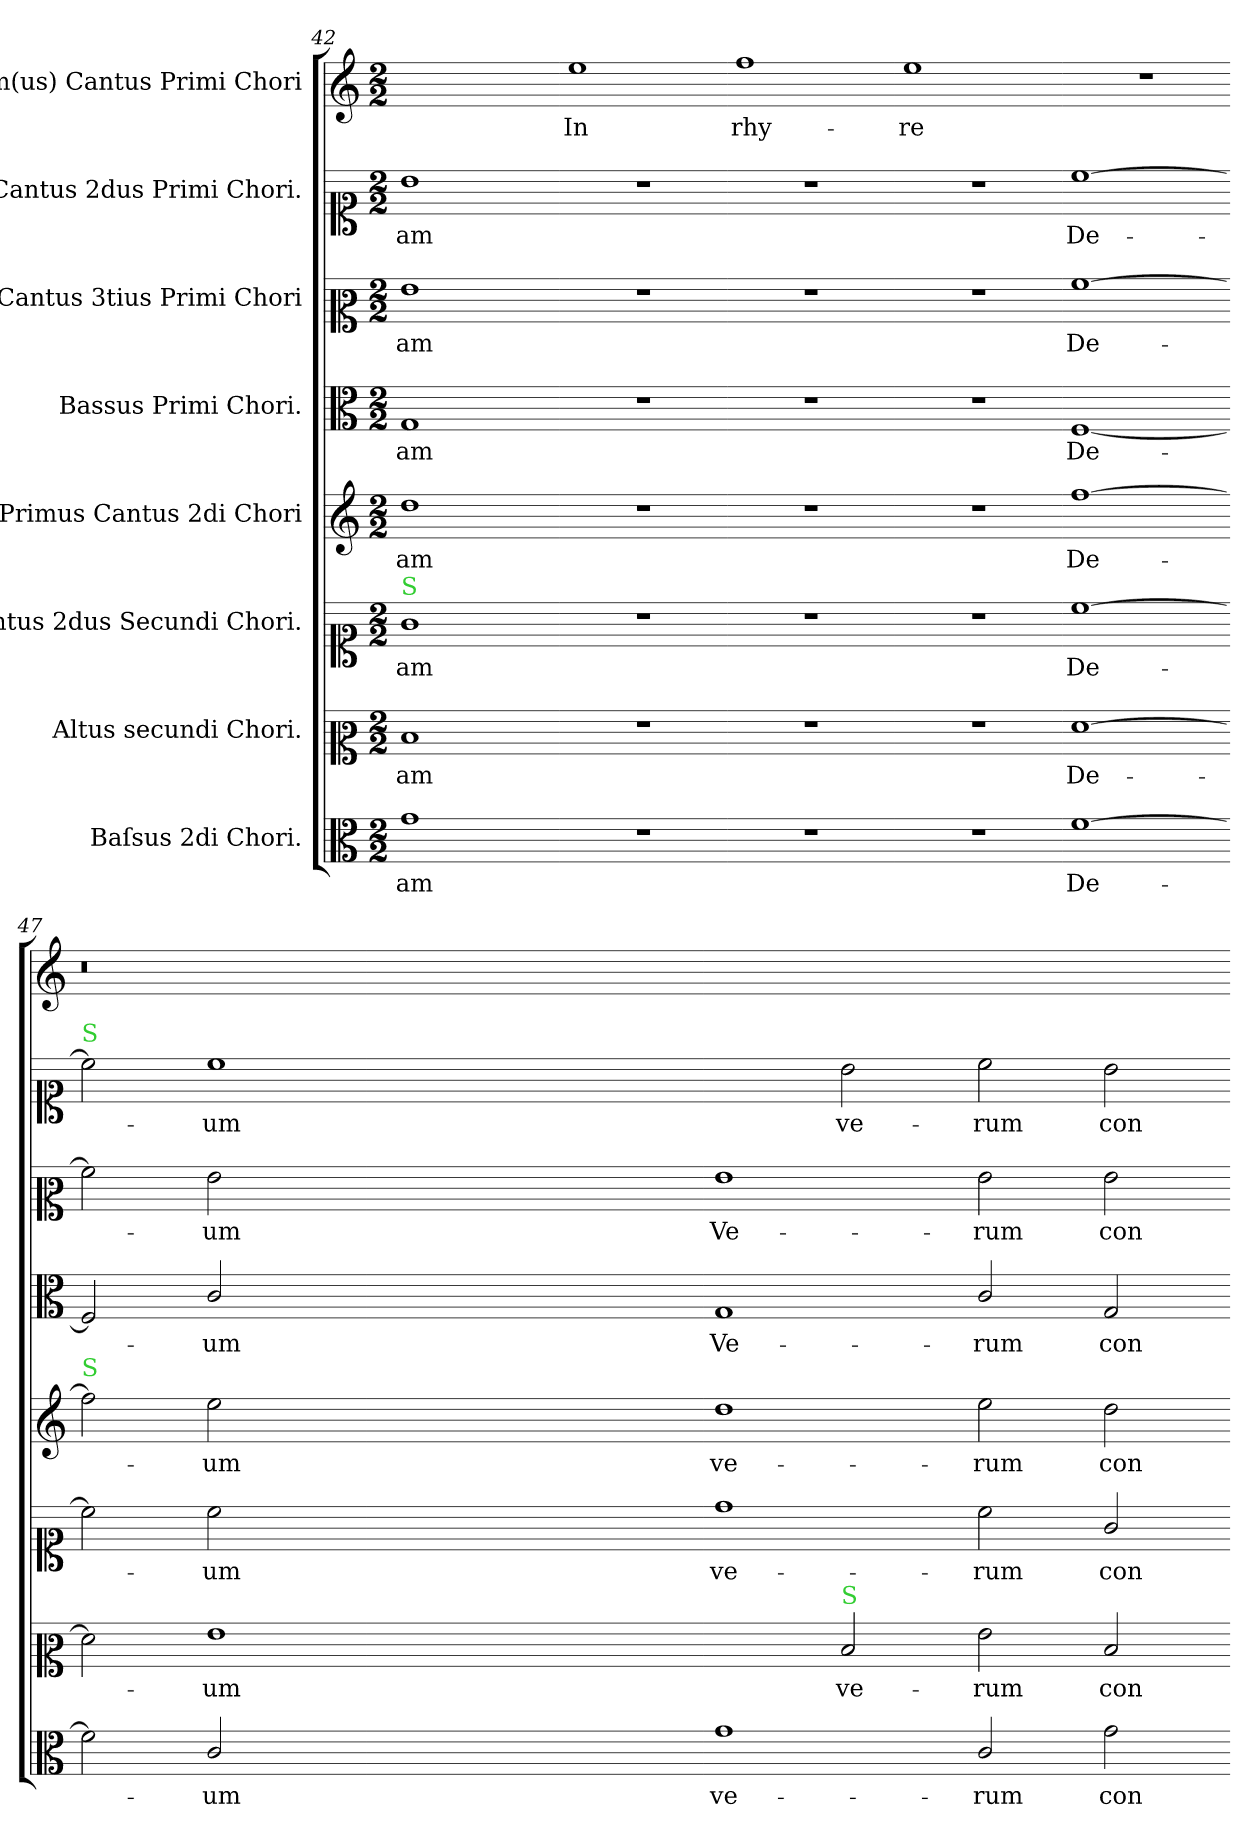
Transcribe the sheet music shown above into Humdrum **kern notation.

**kern	**text	**kern	**text	**kern	**text	**kern	**text	**kern	**text	**kern	**text	**kern	**text	**kern	**text
*part8	*part8	*part7	*part7	*part6	*part6	*part5	*part5	*part4	*part4	*part3	*part3	*part2	*part2	*part1	*part1
*staff8	*staff8	*staff7	*staff7	*staff6	*staff6	*staff5	*staff5	*staff4	*staff4	*staff3	*staff3	*staff2	*staff2	*staff1	*staff1
*I"Baſsus 2di Chori.	*	*I"Altus secundi Chori.	*	*I"Cantus 2dus Secundi Chori.	*	*I"Primus Cantus 2di Chori	*	*I"Bassus Primi Chori.	*	*I"Cantus 3tius Primi Chori	*	*I"Cantus 2dus Primi Chori.	*	*I"Im(us) Cantus Primi Chori	*
*clefC3	*	*clefC2	*	*clefC1	*	*clefG2	*	*clefC3	*	*clefC2	*	*clefC1	*	*clefG2	*
*k[]	*	*k[]	*	*k[]	*	*k[]	*	*k[]	*	*k[]	*	*k[]	*	*k[]	*
*M2/2	*	*M2/2	*	*M2/2	*	*M2/2	*	*M2/2	*	*M2/2	*	*M2/2	*	*M2/2	*
=42	=42	=42	=42	=42	=42	=42	=42	=42	=42	=42	=42	=42	=42	=42	=42
!	!	!	!	!LO:TX:a:color=limegreen:t=S	!	!	!	!	!	!	!	!	!	!	!
1g	-am	1d	-am	1g	-am	1dd	-am	1G	-am	1g	-am	1b	-am	1ryy	.
=43-	=43-	=43-	=43-	=43-	=43-	=43-	=43-	=43-	=43-	=43-	=43-	=43-	=43-	=43-	=43-
1r	.	1r	.	1r	.	1r	.	1r	.	1r	.	1r	.	1ee	In
=44-	=44-	=44-	=44-	=44-	=44-	=44-	=44-	=44-	=44-	=44-	=44-	=44-	=44-	=44-	=44-
1r	.	1r	.	1r	.	1r	.	1r	.	1r	.	1r	.	1ff	rhy-
=45-	=45-	=45-	=45-	=45-	=45-	=45-	=45-	=45-	=45-	=45-	=45-	=45-	=45-	=45-	=45-
1r	.	1r	.	1r	.	1r	.	1r	.	1r	.	1r	.	1ee	-re
=46-	=46-	=46-	=46-	=46-	=46-	=46-	=46-	=46-	=46-	=46-	=46-	=46-	=46-	=46-	=46-
[1f	De-	[1f	De-	[1cc	De-	[1ff	De-	[1F	De-	[1a	De-	[1cc	De-	1r	.
=47-	=47-	=47-	=47-	=47-	=47-	=47-	=47-	=47-	=47-	=47-	=47-	=47-	=47-	=47-	=47-
!	!	!	!	!	!	!	!	!	!	!	!	!LO:TX:a:color=limegreen:t=S	!	!	!
!	!	!	!	!	!	!LO:TX:a:color=limegreen:t=S	!	!	!	!	!	!	!	!	!
2f]	.	2f]	.	2cc]	.	2ff]	.	2F]	.	2a]	.	2cc]	.	0.r	.
2c/	-um	1g\	-um	2cc\	-um	2ee\	-um	2c/	-um	2g\	-um	1cc\	-um	.	.
0ryy	.	.	.	0ryy	.	0ryy	.	0ryy	.	0ryy	.	.	.	.	.
.	.	1.ryy	.	.	.	.	.	.	.	.	.	1.ryy	.	.	.
=48-	=48-	=48-	=48-	=48-	=48-	=48-	=48-	=48-	=48-	=48-	=48-	=48-	=48-	=48-	=48-
1g	ve-	2ryy	.	1dd	ve-	1dd	ve-	1G	Ve-	1g	Ve-	2ryy	.	1ryy	.
!	!	!LO:TX:a:color=limegreen:t=S	!	!	!	!	!	!	!	!	!	!	!	!	!
.	.	2d/	ve-	.	.	.	.	.	.	.	.	2b\	ve-	.	.
=49-	=49-	=49-	=49-	=49-	=49-	=49-	=49-	=49-	=49-	=49-	=49-	=49-	=49-	=49-	=49-
2c/	-rum	2g\	-rum	2cc\	-rum	2ee\	-rum	2c/	-rum	2g\	-rum	2cc\	-rum	1ryy	.
2g\	con-	2d/	con-	2g/	con-	2dd\	con-	2G/	con-	2g\	con-	2b\	con-	.	.
=-	=-	=-	=-	=-	=-	=-	=-	=-	=-	=-	=-	=-	=-	=-	=-
*-	*-	*-	*-	*-	*-	*-	*-	*-	*-	*-	*-	*-	*-	*-	*-
